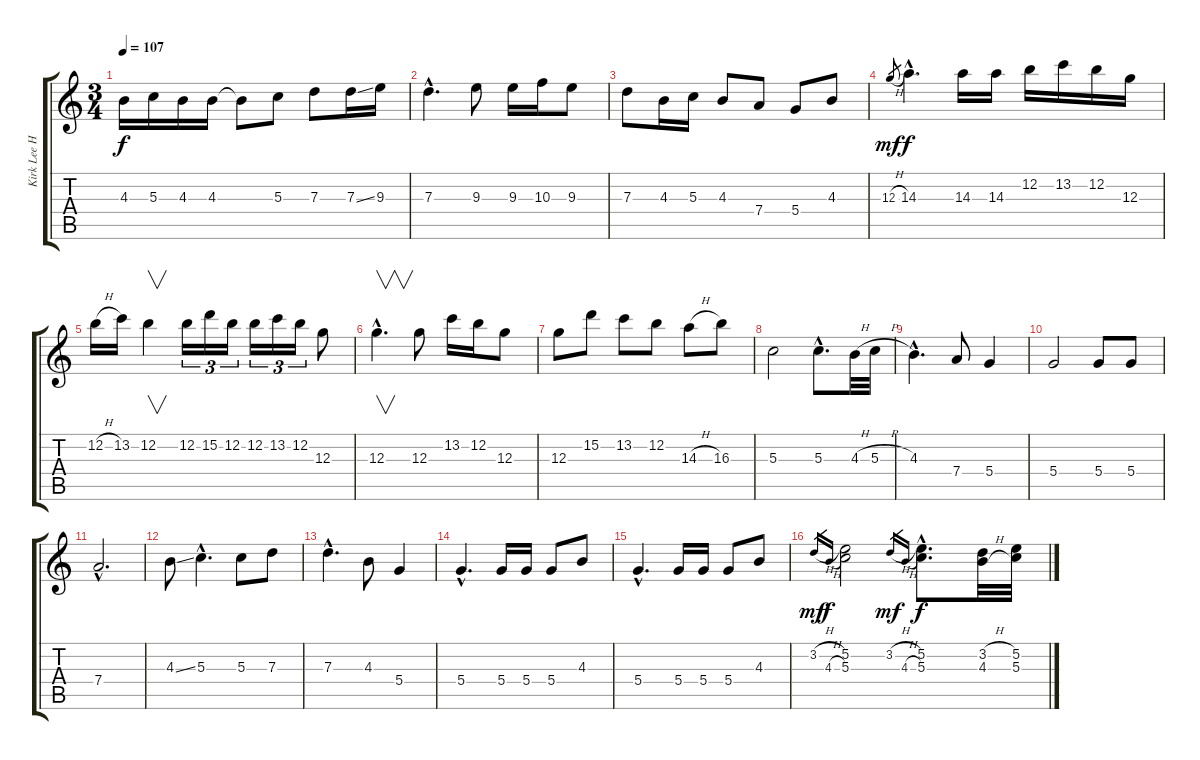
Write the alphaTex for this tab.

\track ("Kirk Lee Hammett" "Kirk Lee H") {instrument distortionguitar}
\staff {score tabs}
\tuning (E4 B3 G3 D3 A2 E2) {hide}
\ts (3 4)
\tempo 107
\clef g2
\ks c
4.3.16{dy f} 5.3.16 4.3.16 4.3.16 4.3{t}.8 5.3.8 7.3.8 7.3{ss}.16 9.3.16 |
7.3{hac}.4{d} 9.3.8 9.3.16 10.3.16 9.3.8 |
7.3.8 4.3.16 5.3.16 4.3.8 7.4.8 5.4.8 4.3.8 |
12.3{h}.8{gr dy mf} 14.3{hac}.4{d dy f} 14.3.16 14.3.16 12.2.16 13.2.16 12.2.16 12.3.16 |
12.2{h}.16 13.2.16 12.2.4{v} 12.2.16{tu (3 2)} 15.2.16{tu (3 2)} 12.2.16{tu (3 2)} 12.2.16{tu (3 2)} 13.2.16{tu (3 2)} 12.2.16{tu (3 2)} 12.3.8 |
12.3{hac}.4{v d} 12.3.8 13.2.16 12.2.16 12.3.8 |
12.3.8 15.2.8 13.2.8 12.2.8 14.3{h}.8 16.3.8 |
5.3.2 5.3{hac}.8{d} 4.3{h}.32 5.3{h}.32 |
4.3{hac}.4{d} 7.4.8 5.4.4 |
5.4.2 5.4.8 5.4.8 |
7.4{hac}.2{d} |
4.3{ss}.8 5.3{hac}.4{d} 5.3.8 7.3.8 |
7.3{hac}.4{d} 4.3.8 5.4.4 |
5.4{hac}.4{d} 5.4.16 5.4.16 5.4.8 4.3.8 |
5.4{hac}.4{d} 5.4.16 5.4.16 5.4.8 4.3.8 |
3.2{h}.16{gr dy mf} 4.3{h}.16{gr dy f} (5.2 5.3).2 3.2{h}.16{gr dy mf} 4.3{h}.16{gr} (5.2{hac} 5.3{hac}).8{d dy f} (3.2{h} 4.3{h}).32 (5.2 5.3{h}).32
